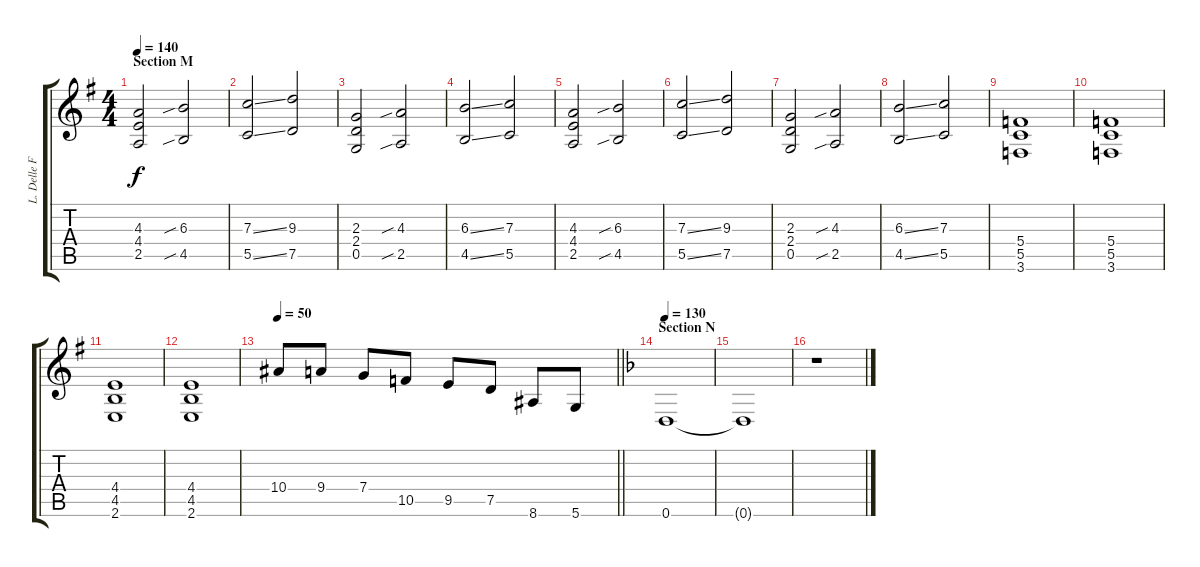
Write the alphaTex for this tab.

\track ("L. Delle Fave (Dist. Guitar R)" "L. Delle F") {instrument overdrivenguitar}
\staff {score tabs}
\tuning (D4 A3 F3 C3 G2 D2) {hide}
\ts (4 4)
\section ("" "Section M")
\tempo 140
\clef g2
\ks g
(4.3 4.4 2.5).2{dy f volume 8} (6.3{sib} 4.5{sib}).2 |
(7.3{ss} 5.5{ss}).2 (9.3 7.5).2 |
(2.3 2.4 0.5).2 (4.3{sib} 2.5{sib}).2 |
(6.3{ss} 4.5{ss}).2 (7.3 5.5).2 |
(4.3 4.4 2.5).2 (6.3{sib} 4.5{sib}).2 |
(7.3{ss} 5.5{ss}).2 (9.3 7.5).2 |
(2.3 2.4 0.5).2 (4.3{sib} 2.5{sib}).2 |
(6.3{ss} 4.5{ss}).2 (7.3 5.5).2 |
(5.4 5.5 3.6).1 |
(5.4 5.5 3.6).1 |
(4.4 4.5 2.6).1 |
(4.4 4.5 2.6).1 |
\tempo 50
\barLineRight lightlight
10.4.8{volume 12} 9.4.8 7.4.8 10.5.8 9.5.8 7.5.8 8.6.8 5.6.8 |
\section ("" "Section N")
\tempo 130
\ks dminor
0.6.1{volume 0} |
0.6{t}.1 |
r.1
